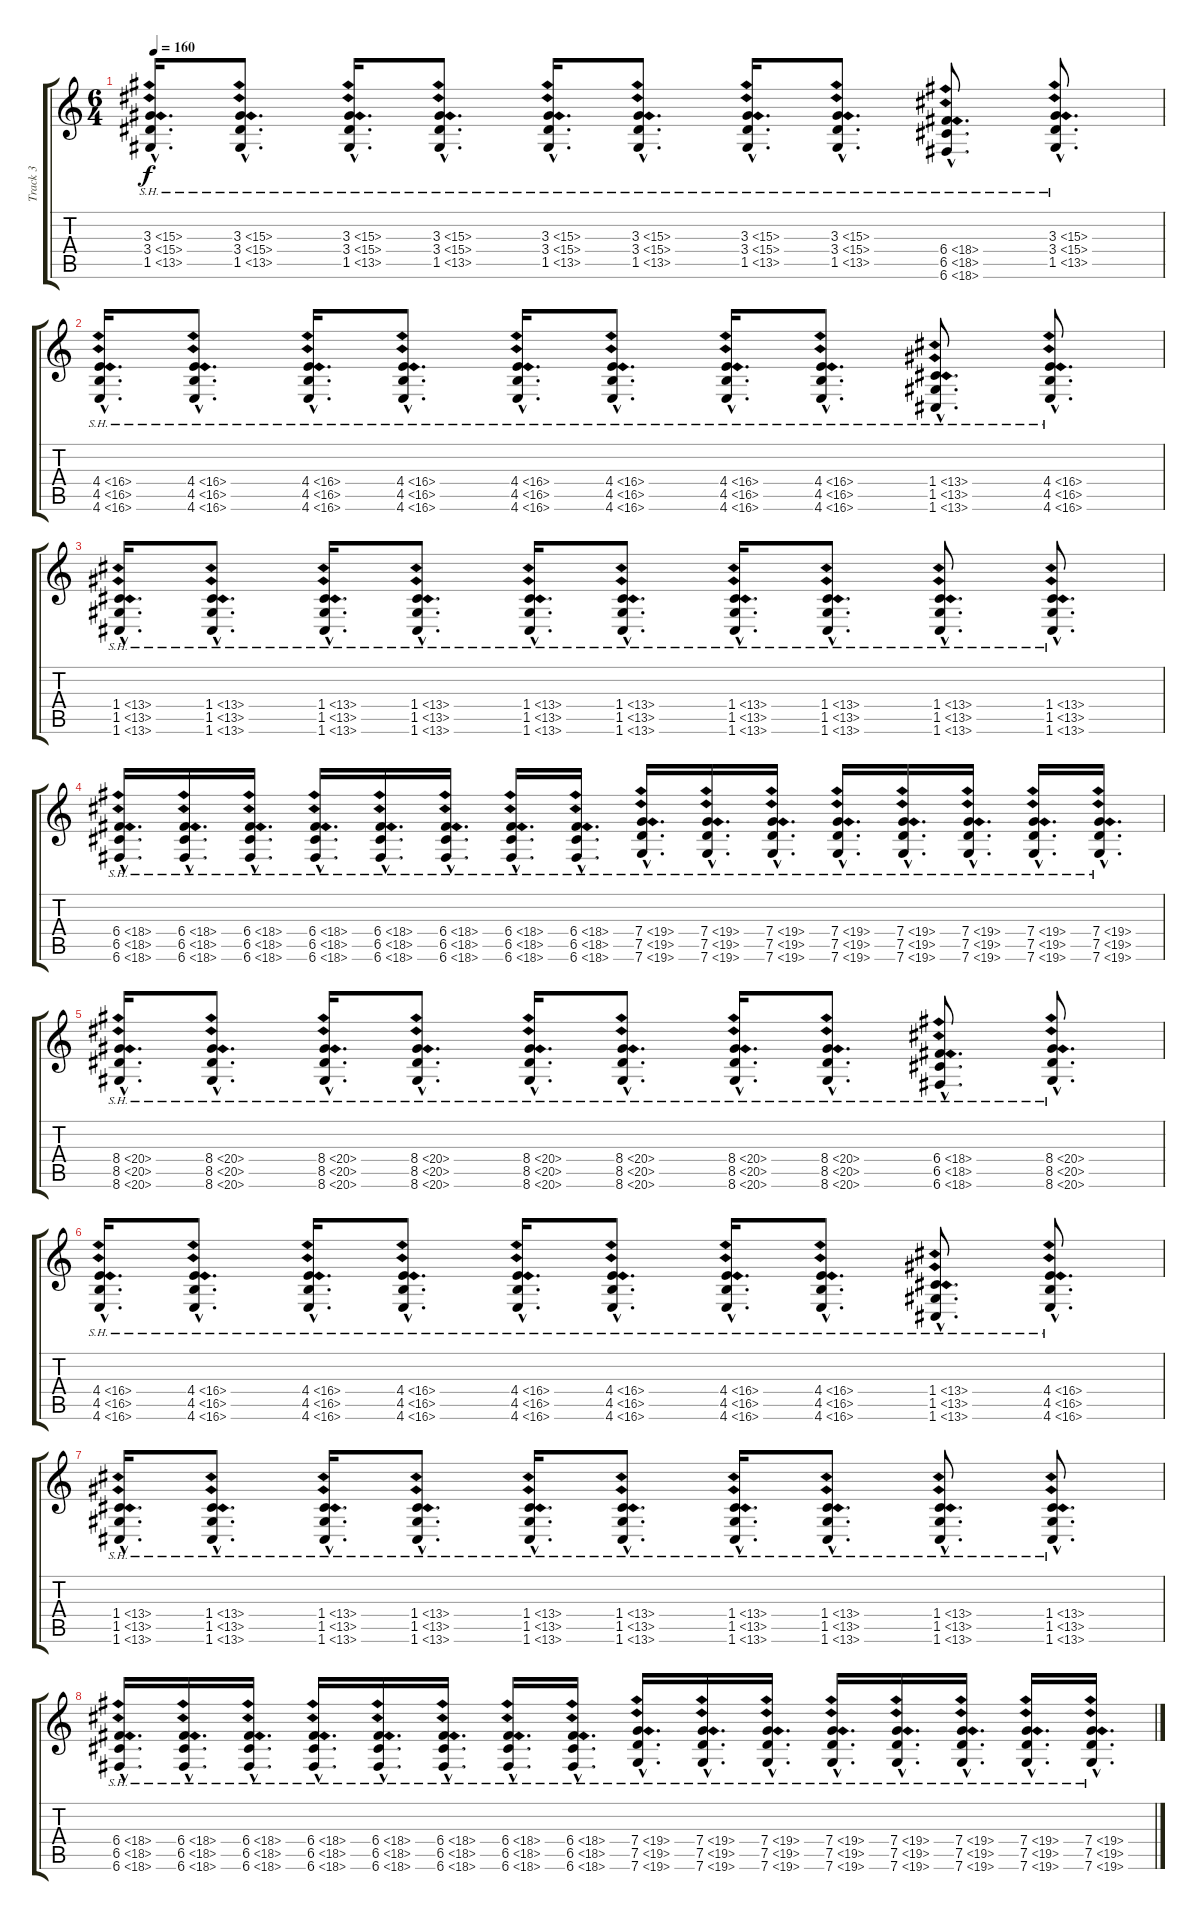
\track ("Track 3" "Track 3") {instrument overdrivenguitar}
\staff {score tabs}
\tuning (D4 A3 F3 C3 G2 C2) {hide}
\ts (6 4)
\tempo 160
\clef g2
\ks c
(3.3{sh 12 hac} 3.4{sh 12 hac} 1.5{sh 12 hac}).16{d dy f} (3.3{sh 12 hac} 3.4{sh 12 hac} 1.5{sh 12 hac}).8{d} (3.3{sh 12 hac} 3.4{sh 12 hac} 1.5{sh 12 hac}).16{d} (3.3{sh 12 hac} 3.4{sh 12 hac} 1.5{sh 12 hac}).8{d} (3.3{sh 12 hac} 3.4{sh 12 hac} 1.5{sh 12 hac}).16{d} (3.3{sh 12 hac} 3.4{sh 12 hac} 1.5{sh 12 hac}).8{d} (3.3{sh 12 hac} 3.4{sh 12 hac} 1.5{sh 12 hac}).16{d} (3.3{sh 12 hac} 3.4{sh 12 hac} 1.5{sh 12 hac}).8{d} (6.4{sh 12 hac} 6.5{sh 12 hac} 6.6{sh 12 hac}).8{d} (3.3{sh 12 hac} 3.4{sh 12 hac} 1.5{sh 12 hac}).8{d} |
(4.4{sh 12 hac} 4.5{sh 12 hac} 4.6{sh 12 hac}).16{d} (4.4{sh 12 hac} 4.5{sh 12 hac} 4.6{sh 12 hac}).8{d} (4.4{sh 12 hac} 4.5{sh 12 hac} 4.6{sh 12 hac}).16{d} (4.4{sh 12 hac} 4.5{sh 12 hac} 4.6{sh 12 hac}).8{d} (4.4{sh 12 hac} 4.5{sh 12 hac} 4.6{sh 12 hac}).16{d} (4.4{sh 12 hac} 4.5{sh 12 hac} 4.6{sh 12 hac}).8{d} (4.4{sh 12 hac} 4.5{sh 12 hac} 4.6{sh 12 hac}).16{d} (4.4{sh 12 hac} 4.5{sh 12 hac} 4.6{sh 12 hac}).8{d} (1.4{sh 12 hac} 1.5{sh 12 hac} 1.6{sh 12 hac}).8{d} (4.4{sh 12 hac} 4.5{sh 12 hac} 4.6{sh 12 hac}).8{d} |
(1.4{sh 12 hac} 1.5{sh 12 hac} 1.6{sh 12 hac}).16{d} (1.4{sh 12 hac} 1.5{sh 12 hac} 1.6{sh 12 hac}).8{d} (1.4{sh 12 hac} 1.5{sh 12 hac} 1.6{sh 12 hac}).16{d} (1.4{sh 12 hac} 1.5{sh 12 hac} 1.6{sh 12 hac}).8{d} (1.4{sh 12 hac} 1.5{sh 12 hac} 1.6{sh 12 hac}).16{d} (1.4{sh 12 hac} 1.5{sh 12 hac} 1.6{sh 12 hac}).8{d} (1.4{sh 12 hac} 1.5{sh 12 hac} 1.6{sh 12 hac}).16{d} (1.4{sh 12 hac} 1.5{sh 12 hac} 1.6{sh 12 hac}).8{d} (1.4{sh 12 hac} 1.5{sh 12 hac} 1.6{sh 12 hac}).8{d} (1.4{sh 12 hac} 1.5{sh 12 hac} 1.6{sh 12 hac}).8{d} |
(6.4{sh 12 hac} 6.5{sh 12 hac} 6.6{sh 12 hac}).16{d} (6.4{sh 12 hac} 6.5{sh 12 hac} 6.6{sh 12 hac}).16{d} (6.4{sh 12 hac} 6.5{sh 12 hac} 6.6{sh 12 hac}).16{d} (6.4{sh 12 hac} 6.5{sh 12 hac} 6.6{sh 12 hac}).16{d} (6.4{sh 12 hac} 6.5{sh 12 hac} 6.6{sh 12 hac}).16{d} (6.4{sh 12 hac} 6.5{sh 12 hac} 6.6{sh 12 hac}).16{d} (6.4{sh 12 hac} 6.5{sh 12 hac} 6.6{sh 12 hac}).16{d} (6.4{sh 12 hac} 6.5{sh 12 hac} 6.6{sh 12 hac}).16{d} (7.4{sh 12 hac} 7.5{sh 12 hac} 7.6{sh 12 hac}).16{d} (7.4{sh 12 hac} 7.5{sh 12 hac} 7.6{sh 12 hac}).16{d} (7.4{sh 12 hac} 7.5{sh 12 hac} 7.6{sh 12 hac}).16{d} (7.4{sh 12 hac} 7.5{sh 12 hac} 7.6{sh 12 hac}).16{d} (7.4{sh 12 hac} 7.5{sh 12 hac} 7.6{sh 12 hac}).16{d} (7.4{sh 12 hac} 7.5{sh 12 hac} 7.6{sh 12 hac}).16{d} (7.4{sh 12 hac} 7.5{sh 12 hac} 7.6{sh 12 hac}).16{d} (7.4{sh 12 hac} 7.5{sh 12 hac} 7.6{sh 12 hac}).16{d} |
(8.4{sh 12 hac} 8.5{sh 12 hac} 8.6{sh 12 hac}).16{d} (8.4{sh 12 hac} 8.5{sh 12 hac} 8.6{sh 12 hac}).8{d} (8.4{sh 12 hac} 8.5{sh 12 hac} 8.6{sh 12 hac}).16{d} (8.4{sh 12 hac} 8.5{sh 12 hac} 8.6{sh 12 hac}).8{d} (8.4{sh 12 hac} 8.5{sh 12 hac} 8.6{sh 12 hac}).16{d} (8.4{sh 12 hac} 8.5{sh 12 hac} 8.6{sh 12 hac}).8{d} (8.4{sh 12 hac} 8.5{sh 12 hac} 8.6{sh 12 hac}).16{d} (8.4{sh 12 hac} 8.5{sh 12 hac} 8.6{sh 12 hac}).8{d} (6.4{sh 12 hac} 6.5{sh 12 hac} 6.6{sh 12 hac}).8{d} (8.4{sh 12 hac} 8.5{sh 12 hac} 8.6{sh 12 hac}).8{d} |
(4.4{sh 12 hac} 4.5{sh 12 hac} 4.6{sh 12 hac}).16{d} (4.4{sh 12 hac} 4.5{sh 12 hac} 4.6{sh 12 hac}).8{d} (4.4{sh 12 hac} 4.5{sh 12 hac} 4.6{sh 12 hac}).16{d} (4.4{sh 12 hac} 4.5{sh 12 hac} 4.6{sh 12 hac}).8{d} (4.4{sh 12 hac} 4.5{sh 12 hac} 4.6{sh 12 hac}).16{d} (4.4{sh 12 hac} 4.5{sh 12 hac} 4.6{sh 12 hac}).8{d} (4.4{sh 12 hac} 4.5{sh 12 hac} 4.6{sh 12 hac}).16{d} (4.4{sh 12 hac} 4.5{sh 12 hac} 4.6{sh 12 hac}).8{d} (1.4{sh 12 hac} 1.5{sh 12 hac} 1.6{sh 12 hac}).8{d} (4.4{sh 12 hac} 4.5{sh 12 hac} 4.6{sh 12 hac}).8{d} |
(1.4{sh 12 hac} 1.5{sh 12 hac} 1.6{sh 12 hac}).16{d} (1.4{sh 12 hac} 1.5{sh 12 hac} 1.6{sh 12 hac}).8{d} (1.4{sh 12 hac} 1.5{sh 12 hac} 1.6{sh 12 hac}).16{d} (1.4{sh 12 hac} 1.5{sh 12 hac} 1.6{sh 12 hac}).8{d} (1.4{sh 12 hac} 1.5{sh 12 hac} 1.6{sh 12 hac}).16{d} (1.4{sh 12 hac} 1.5{sh 12 hac} 1.6{sh 12 hac}).8{d} (1.4{sh 12 hac} 1.5{sh 12 hac} 1.6{sh 12 hac}).16{d} (1.4{sh 12 hac} 1.5{sh 12 hac} 1.6{sh 12 hac}).8{d} (1.4{sh 12 hac} 1.5{sh 12 hac} 1.6{sh 12 hac}).8{d} (1.4{sh 12 hac} 1.5{sh 12 hac} 1.6{sh 12 hac}).8{d} |
(6.4{sh 12 hac} 6.5{sh 12 hac} 6.6{sh 12 hac}).16{d} (6.4{sh 12 hac} 6.5{sh 12 hac} 6.6{sh 12 hac}).16{d} (6.4{sh 12 hac} 6.5{sh 12 hac} 6.6{sh 12 hac}).16{d} (6.4{sh 12 hac} 6.5{sh 12 hac} 6.6{sh 12 hac}).16{d} (6.4{sh 12 hac} 6.5{sh 12 hac} 6.6{sh 12 hac}).16{d} (6.4{sh 12 hac} 6.5{sh 12 hac} 6.6{sh 12 hac}).16{d} (6.4{sh 12 hac} 6.5{sh 12 hac} 6.6{sh 12 hac}).16{d} (6.4{sh 12 hac} 6.5{sh 12 hac} 6.6{sh 12 hac}).16{d} (7.4{sh 12 hac} 7.5{sh 12 hac} 7.6{sh 12 hac}).16{d} (7.4{sh 12 hac} 7.5{sh 12 hac} 7.6{sh 12 hac}).16{d} (7.4{sh 12 hac} 7.5{sh 12 hac} 7.6{sh 12 hac}).16{d} (7.4{sh 12 hac} 7.5{sh 12 hac} 7.6{sh 12 hac}).16{d} (7.4{sh 12 hac} 7.5{sh 12 hac} 7.6{sh 12 hac}).16{d} (7.4{sh 12 hac} 7.5{sh 12 hac} 7.6{sh 12 hac}).16{d} (7.4{sh 12 hac} 7.5{sh 12 hac} 7.6{sh 12 hac}).16{d} (7.4{sh 12 hac} 7.5{sh 12 hac} 7.6{sh 12 hac}).16{d}
